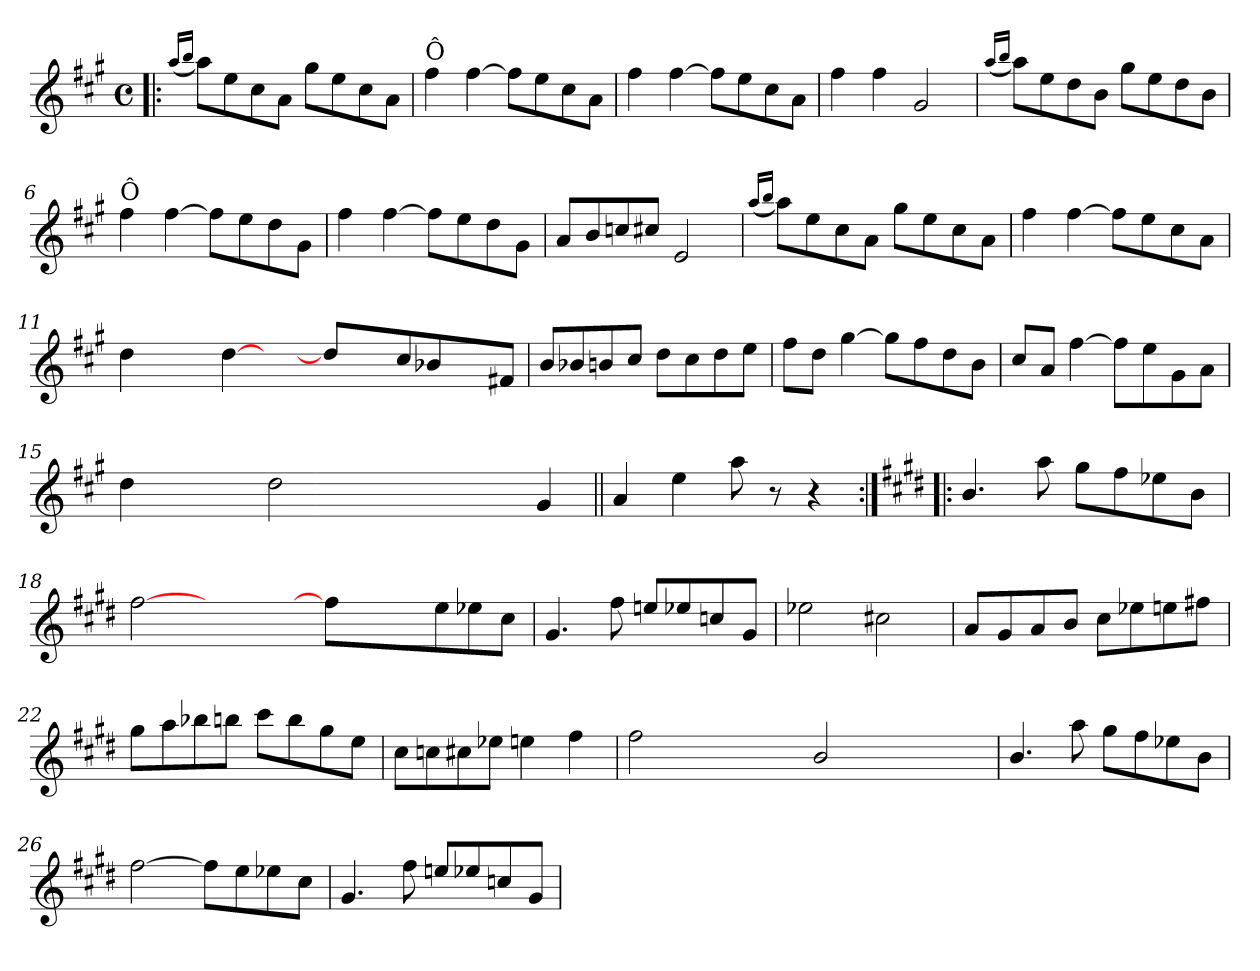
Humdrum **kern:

**kern
*part1
*staff1
*clefG2
*k[f#c#g#]
*A:
*M4/4
*met(c)
=1!|:
(<16qaa/LL
16qbb/JJ
8aa\L)
8ee\
8cc#\
8a\J
8gg#\L
8ee\
8cc#\
8a\J
=2
!LO:TX:a:t=Ô
4ff#\
[4ff#\
8ff#\L]
8ee\
8cc#\
8a\J
=3
4ff#\
[4ff#\
8ff#\L]
8ee\
8cc#\
8a\J
=4
4ff#\
4ff#\
2g#/
!!LO:LB:g=z
=5
(<16qaa/LL
16qbb/JJ
8aa\L)
8ee\
8dd\
8b\J
8gg#\L
8ee\
8dd\
8b\J
=6
!LO:TX:a:t=Ô
4ff#\
[4ff#\
8ff#\L]
8ee\
8dd\
8g#\J
=7
4ff#\
[4ff#\
8ff#\L]
8ee\
8dd\
8g#\J
=8
8a/L
8b/
8ccn/
8cc#X/J
2e/
!!LO:LB:g=z
=9
(<16qaa/LL
16qbb/JJ
8aa\L)
8ee\
8cc#\
8a\J
8gg#\L
8ee\
8cc#\
8a\J
=10
4ff#\
[4ff#\
8ff#\L]
8ee\
8cc#\
8a\J
=11
4dd\
8ryy
8ryy
[>4dd\
8ryy
8ryy
8dd/L]
4ryy
8cc#/
8b-X/
4ryy
8f#X/J
=12
8b/L
8b-X/
8bn/
8cc#/J
8dd\L
8cc#\
8dd\
8ee\J
!!LO:LB:g=z
=13
8ff#\L
8dd\J
[4gg#\
8gg#\L]
8ff#\
8dd\
8b\J
=14
8cc#/L
8a/J
[4ff#\
8ff#\L]
8ee\
8g#\
8a\J
=15
4dd\
8ryy
16ryy
16ryy
2dd\
8ryy
16ryy
16ryy
2ryy
4g#/
=16||
4a/
4ee\
8aa\
8r
4r
!!LO:LB:g=z
=17:|!|:
*k[f#c#g#d#]
*E:
4.b/
8aa\
8gg#\L
8ff#\
8ee-X\
8b\J
=18
[>2ff#\
4ryy
8ryy
8ryy
8ff#\L]
2ryy
8ee\
8ee-X\
8cc#\J
=19
4.g#/
8ff#\
8een/L
8ee-X/
8ccn/
8g#/J
!!LO:LB:g=z
=20
2ee-X\
2cc#X\
=21
8a/L
8g#/
8a/
8b/J
8cc#\L
8ee-X\
8een\
8ff#X\J
=22
8gg#\L
8aa\
8bb-X\
8bbn\J
8ccc#\L
8bb\
8gg#\
8ee\J
!!LO:LB:g=z
=23
8cc#\L
8ccn\
8cc#X\
8ee-X\J
4een\
4ff#\
=24
2ff#\
4ryy
8ryy
8ryy
2b/
4ryy
8ryy
8ryy
=25
4.b/
8aa\
8gg#\L
8ff#\
8ee-X\
8b\J
=26
[2ff#\
8ff#\L]
8ee\
8ee-X\
8cc#\J
!!LO:LB:g=z
=27
4.g#/
8ff#\
8een/L
8ee-X/
8ccn/
8g#/J
=
*-
